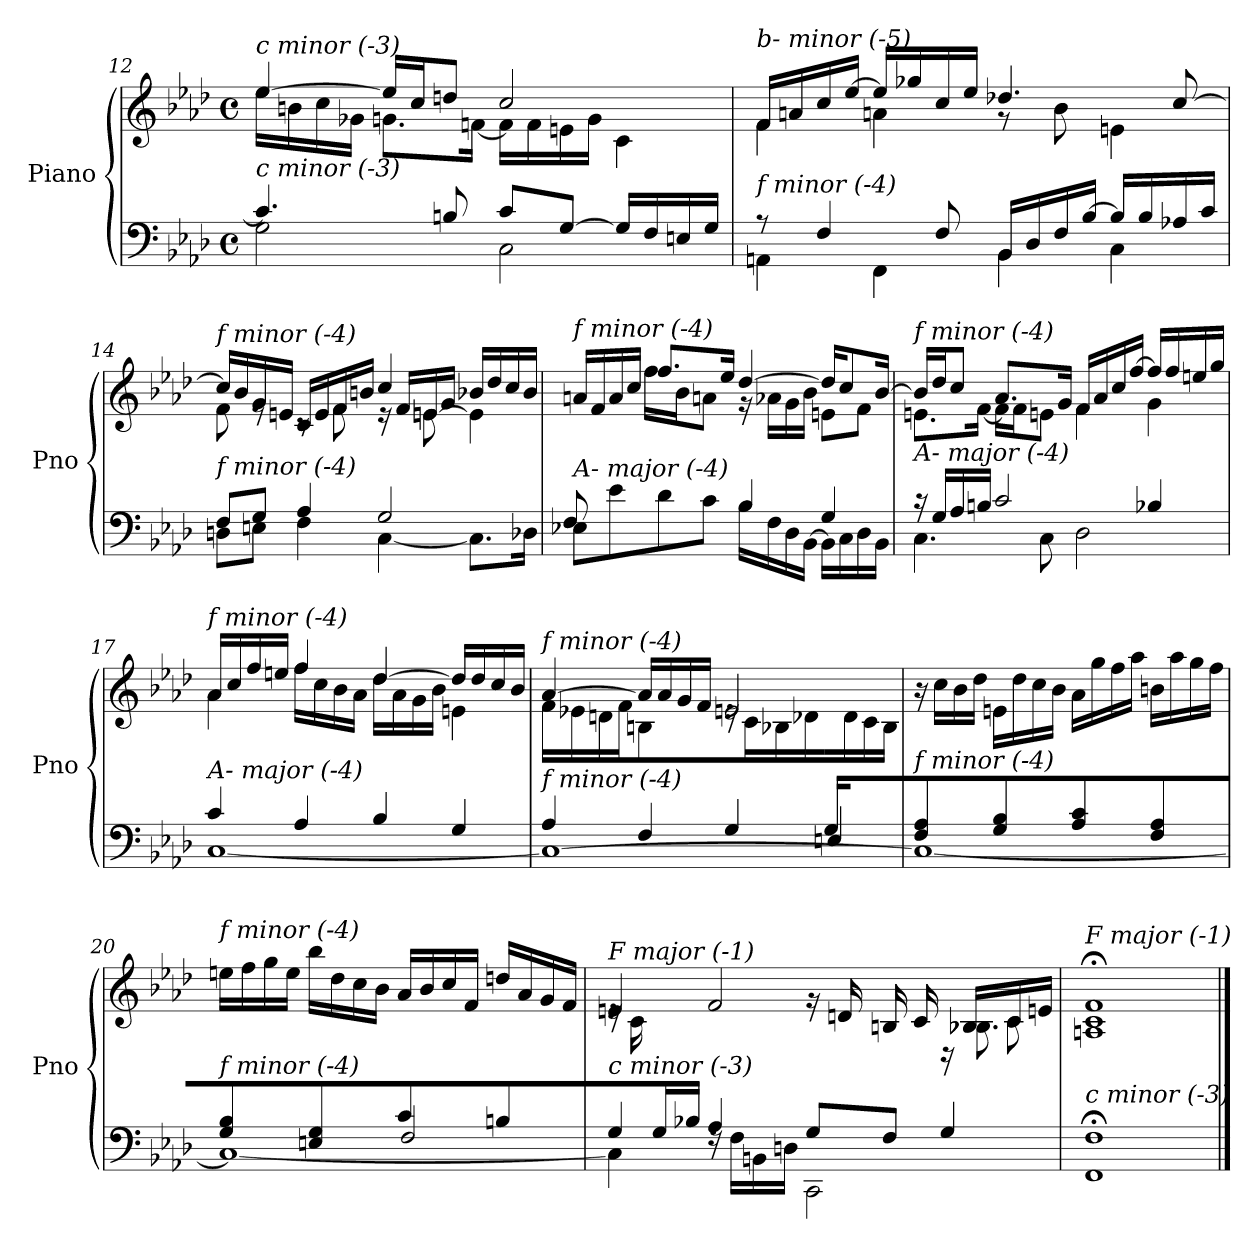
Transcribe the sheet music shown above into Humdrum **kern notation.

**kern	**kern
*part1	*part1
*staff2	*staff1
*I"Piano	*
*I'Pno	*
!!LO:LB:g=z
*clefF4	*clefG2
*k[b-e-a-d-]	*k[b-e-a-d-]
*M4/4	*M4/4
*met(c)	*met(c)
=12	=12
*^	*^
!	!	!LO:TX:i:t=c minor (-3)	!
!LO:TX:i:t=c minor (-3)	!	!	!
4.c/]	2G\	[4ee-/	16ee-\LL
.	.	.	16bn\
.	.	.	16cc\
.	.	.	16g-Xi\JJ
.	.	16ee-/LL]	8.g\L
.	.	16cc/J	.
8Bn/	.	8ddn/J	.
.	.	.	[16fn\Jk
8c/L	2C\	2cc/	16f\LL]
.	.	.	16f\
[8G/J	.	.	16en\
.	.	.	16g\JJ
16G/LL]	.	.	4c\
16F/	.	.	.
16En/	.	.	.
16G/JJ	.	.	.
=13	=13	=13	=13
!	!	!LO:TX:i:t=b- minor (-5)	!
!LO:TX:i:t=f minor (-4)	!	!	!
8r	4AAn\	16f/LL	4f\
.	.	16an/	.
4F/	.	16cc/	.
.	.	[16ee-/JJ	.
.	4FF\	16ee-/LL]	4an\
.	.	16gg-X/	.
8F/	.	16cc/	.
.	.	16ee-/JJ	.
16BB-/LL	4BB-\	4.dd-X/	8r
16D-/	.	.	.
16F/	.	.	8b-\
[16B-/JJ	.	.	.
16B-/LL]	4C\	.	4en\
16B-/	.	.	.
16A-X/	.	[8cc/	.
16c/JJ	.	.	.
!!LO:LB:g=z
=14	=14	=14	=14
*^	*^	*	*^
!	!	!	!	!LO:TX:i:t=f minor (-4)	!	!
!LO:TX:i:t=f minor (-4)	!	!	!	!	!	!
2.ryy	2ryy	8F/L	8Dn\L	16cc/LL]	8f\	2ryy
.	.	.	.	16b-/	.	.
.	.	8G/J	8En\J	16g/	8re	.
.	.	.	.	16en/JJ	.	.
.	.	4A-/	4F\	16c/LL	8rc	.
.	.	.	.	16e/	.	.
.	.	.	.	16f/	8f\	.
.	.	.	.	16bn/JJ	.	.
.	8ryy	2G/	[4C\	4cc/	16r	8ryy
.	.	.	.	.	16f/LL	.
.	4.ryy	.	.	.	16en/	[8en\
.	.	.	.	.	16g/JJ	.
4ryy	.	.	8.C\L]	16b-X/LL	4ryy	4e\]
.	.	.	.	16dd-/	.	.
.	.	.	.	16cc/	.	.
.	.	.	16D-X\Jk	16b-/JJ	.	.
=15	=15	=15	=15	=15	=15	=15
!	!	!	!	!LO:TX:i:t=f minor (-4)	!	!
!LO:TX:i:t=A- major (-4)	!	!	!	!	!	!
*	*	*v	*v	*	*	*
4ryy	8E-X\L	8F/	16an/LL	4ryy	8ryy
.	.	.	16f/	.	.
.	8e-\	4.ryy	16a/	.	4.ryy
.	.	.	16cc/JJ	.	.
2.ryy	8d-\	.	8.ff/L	16ff\LL	.
.	.	.	.	16b-\J	.
.	8c\J	.	.	8an\J	.
.	.	.	16ee-/Jk	.	.
.	4B-/	16B-\LL	[4dd-/	16r	2ryy
.	.	16F\	.	16a-X\LL	.
.	.	16D-\	.	16g\	.
.	.	[16BB-\JJ	.	16b-\JJ	.
.	4G/	16BB-\LL]	16dd-/KL]	8en\L	.
.	.	16C\	8cc/	.	.
.	.	16D-\	.	8f\J	.
.	.	16BB-\JJ	[16b-/Jk	.	.
*	*	*	*	*v	*v
!!LO:LB:g=z
=16	=16	=16	=16	=16
!	!	!	!LO:TX:i:t=f minor (-4)	!
!LO:TX:i:t=A- major (-4)	!	!	!	!
*	*v	*v	*	*
16r	4.C\	16b-/LL]	8.en\L
16G/LL	.	16dd-/J	.
16A-/	.	8cc/J	.
16Bn/JJ	.	.	[16f\Jk
2c/	.	8.a-/L	16f\LL]
.	.	.	16f\J
.	8C\	.	8en\J
.	.	16g/Jk	.
.	2D-\	16f/LL	4f\
.	.	16a-/	.
.	.	16cc/	.
.	.	[16ff/JJ	.
4B-X/	.	16ff/LL]	4g\
.	.	16ff/	.
.	.	16een/	.
.	.	16gg/JJ	.
=17	=17	=17	=17
!	!	!LO:TX:i:t=f minor (-4)	!
!LO:TX:i:t=A- major (-4)	!	!	!
4c/	[1C	16a-/LL	4a-\
.	.	16cc/	.
.	.	16ff/	.
.	.	16een/JJ	.
4A-/	.	4ff/	16ff\LL
.	.	.	16cc\
.	.	.	16b-\
.	.	.	16a-\JJ
4B-/	.	[4dd-/	16dd-\LL
.	.	.	16a-\
.	.	.	16g\
.	.	.	16b-\JJ
4G/	.	16dd-/LL]	4en\
.	.	16dd-/	.
.	.	16cc/	.
.	.	16b-/JJ	.
!!LO:PB:g=z	!!
=18	=18	=18	=18
*	*^	*	*
!	!	!	!LO:TX:i:t=f minor (-4)	!
!LO:TX:i:t=f minor (-4)	!	!	!	!
2.ryy	4A-/	1C_	[4a-/	16f\LL
.	.	.	.	16e-X\
.	.	.	.	16dn\
.	.	.	.	16f\JJ
.	4F/	.	16a-/LL]	4Bn\
.	.	.	16a-/	.
.	.	.	16g/	.
.	.	.	16f/JJ	.
.	4G/	.	2en/	16re
.	.	.	.	16c\LL
.	.	.	.	16B-X\
.	.	.	.	16d-X\JJ
16G/LL	4En/	.	.	16ryy
8.ryy	.	.	.	16d-\
.	.	.	.	16c\
.	.	.	.	16B-\JJ
*	*v	*v	*	*
=19	=19	=19	=19
!	!	!LO:TX:i:t=f minor (-4)	!
!LO:TX:i:t=f minor (-4)	!	!	!
*	*	*v	*v
4F/ 4A-/	1C_	16r
.	.	16cc\LL
.	.	16b-\
.	.	16dd-\JJ
4G/ 4B-/	.	16en\LL
.	.	16dd-\
.	.	16cc\
.	.	16b-\JJ
4A-/ 4c/	.	16a-\LL
.	.	16gg\
.	.	16ff\
.	.	16aa-\JJ
4F/ 4A-/	.	16bn\LL
.	.	16aa-\
.	.	16gg\
.	.	16ff\JJ
!!LO:LB:g=z
=20	=20	=20
*	*^	*^
!	!	!	!LO:TX:i:t=f minor (-4)	!
!LO:TX:i:t=f minor (-4)	!	!	!	!
4G/ 4B-/	1C_	2ryy	16een\LL	2ryy
.	.	.	16ff\	.
.	.	.	16gg\	.
.	.	.	16ee\JJ	.
4En/ 4G/	.	.	16bb-\LL	.
.	.	.	16dd-\	.
.	.	.	16cc\	.
.	.	.	16b-\JJ	.
4c/	.	2F/	16a-/LL	2ryy
.	.	.	16b-/	.
.	.	.	16cc/	.
.	.	.	16f/JJ	.
4Bn/	.	.	16ddn/LL	.
.	.	.	16a-/	.
.	.	.	16g/	.
.	.	.	16f/JJ	.
=21	=21	=21	=21	=21
*	*	*^	*	*^
!	!	!	!	!LO:TX:i:t=F major (-1)	!	!
!LO:TX:i:t=c minor (-3)	!	!	!	!	!	!
8ryy	2..ryy	4G/	4C\]	4en/	16re	2..ryy
.	.	.	.	.	16c\LL	.
16G/	.	.	.	.	8ryy	.
16B-X/JJ	.	.	.	.	.	.
4ryy	.	4A-/	16rF	2f/	4ryy	.
.	.	.	16F\LL	.	.	.
.	.	.	16BBn\	.	.	.
.	.	.	16Dn\JJ	.	.	.
4ryy	.	8G/L	2CC\	.	16rg	.
.	.	.	.	.	16dn/LL	.
.	.	8F/J	.	.	16Bn/	.
.	.	.	.	.	16c/JJ	.
16ryy	.	4G/	.	16rD	16ryy	.
8.ryy	.	.	.	16B-X/LL	8.B-X\	.
.	8ryy	.	.	16c/	.	8c\
.	.	.	.	16en/JJ	.	.
*v	*v	*v	*v	*	*	*
*	*v	*v	*v
=22	=22
!	!LO:TX:i:t=F major (-1)
!LO:TX:i:t=c minor (-3)	!
1FF; 1F;	1An;< 1c;< 1f;<
==	==
*-	*-
